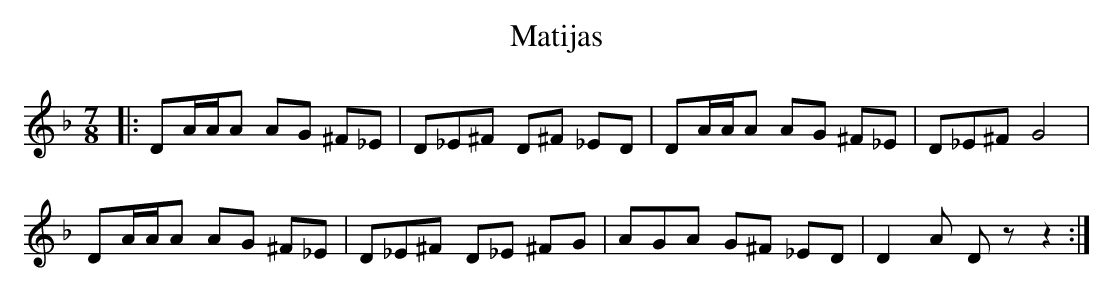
X:1
T:Matijas
M:7/8
L:1/8
K:Dm
|: DA/A/A AG ^F_E | D_E^F D^F _ED |DA/A/A AG ^F_E | D_E^F G4 |
DA/A/A AG ^F_E | D_E^F D_E ^FG | AGA G^F _ED | D2A Dz z2  :|
